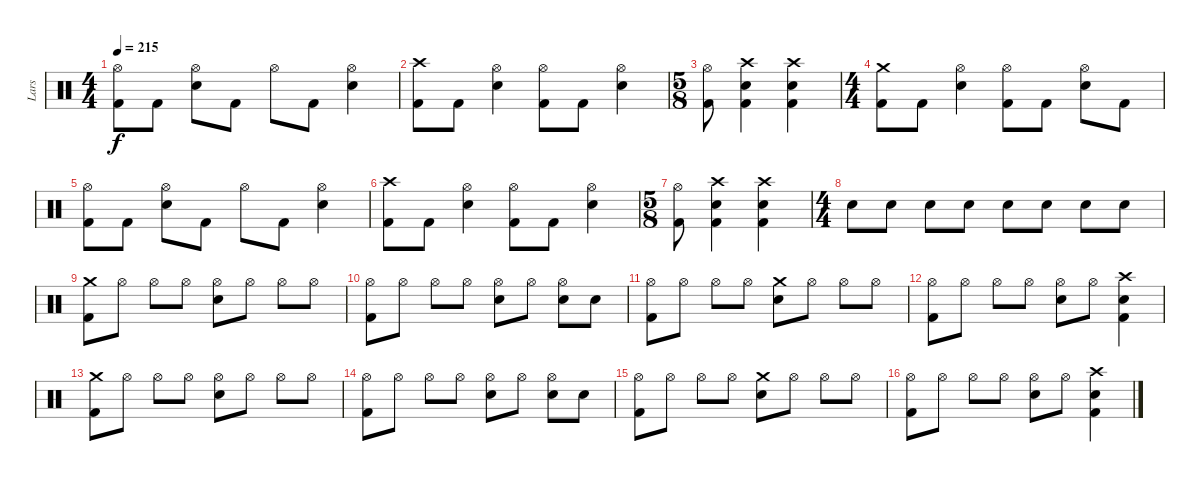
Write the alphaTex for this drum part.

\track ("Lars" "Lars") {instrument percussion}
\staff {score}
\articulation defaults
\ts (4 4)
\tempo 215
\clef neutral
\ks c
("Hi-Hat (open)" "Kick (hit) 2").8{dy f} "Kick (hit) 2".8 ("Hi-Hat (open)" "Snare (hit) 2").8 "Kick (hit) 2".8 "Hi-Hat (open)".8 "Kick (hit) 2".8 ("Hi-Hat (open)" "Snare (hit) 2").4 |
("Crash high (hit)" "Kick (hit) 2").8 "Kick (hit) 2".8 ("Hi-Hat (open)" "Snare (hit) 2").4 ("Hi-Hat (open)" "Kick (hit) 2").8 "Kick (hit) 2".8 ("Hi-Hat (open)" "Snare (hit) 2").4 |
\ts (5 8)
("Hi-Hat (open)" "Kick (hit) 2").8 ("Crash high (hit)" "Snare (hit) 2" "Kick (hit) 2").4 ("Crash high (hit)" "Snare (hit) 2" "Kick (hit) 2").4 |
\ts (4 4)
("Crash medium (hit)" "Kick (hit) 2").8 "Kick (hit) 2".8 ("Hi-Hat (open)" "Snare (hit) 2").4 ("Hi-Hat (open)" "Kick (hit) 2").8 "Kick (hit) 2".8 ("Hi-Hat (open)" "Snare (hit) 2").8 "Kick (hit) 2".8 |
("Hi-Hat (open)" "Kick (hit) 2").8 "Kick (hit) 2".8 ("Hi-Hat (open)" "Snare (hit) 2").8 "Kick (hit) 2".8 "Hi-Hat (open)".8 "Kick (hit) 2".8 ("Hi-Hat (open)" "Snare (hit) 2").4 |
("Crash high (hit)" "Kick (hit) 2").8 "Kick (hit) 2".8 ("Hi-Hat (open)" "Snare (hit) 2").4 ("Hi-Hat (open)" "Kick (hit) 2").8 "Kick (hit) 2".8 ("Hi-Hat (open)" "Snare (hit) 2").4 |
\ts (5 8)
("Hi-Hat (open)" "Kick (hit) 2").8 ("Crash high (hit)" "Snare (hit) 2" "Kick (hit) 2").4 ("Crash high (hit)" "Snare (hit) 2" "Kick (hit) 2").4 |
\ts (4 4)
"Electric Snare (hit)".8 "Electric Snare (hit)".8 "Electric Snare (hit)".8 "Electric Snare (hit)".8 "Electric Snare (hit)".8 "Electric Snare (hit)".8 "Electric Snare (hit)".8 "Electric Snare (hit)".8 |
("Crash medium (hit)" "Kick (hit) 2").8 "Hi-Hat (open)".8 "Hi-Hat (open)".8 "Hi-Hat (open)".8 ("Hi-Hat (open)" "Snare (hit) 2").8 "Hi-Hat (open)".8 "Hi-Hat (open)".8 "Hi-Hat (open)".8 |
("Hi-Hat (open)" "Kick (hit) 2").8 "Hi-Hat (open)".8 "Hi-Hat (open)".8 "Hi-Hat (open)".8 ("Hi-Hat (open)" "Snare (hit) 2").8 "Hi-Hat (open)".8 ("Hi-Hat (open)" "Snare (hit) 2").8 "Snare (hit) 2".8 |
("Hi-Hat (open)" "Kick (hit) 2").8 "Hi-Hat (open)".8 "Hi-Hat (open)".8 "Hi-Hat (open)".8 ("Crash medium (hit)" "Snare (hit) 2").8 "Hi-Hat (open)".8 "Hi-Hat (open)".8 "Hi-Hat (open)".8 |
("Hi-Hat (open)" "Kick (hit) 2").8 "Hi-Hat (open)".8 "Hi-Hat (open)".8 "Hi-Hat (open)".8 ("Hi-Hat (open)" "Snare (hit) 2").8 "Hi-Hat (open)".8 ("Crash high (hit)" "Snare (hit) 2" "Kick (hit) 2").4 |
("Crash medium (hit)" "Kick (hit) 2").8 "Hi-Hat (open)".8 "Hi-Hat (open)".8 "Hi-Hat (open)".8 ("Hi-Hat (open)" "Snare (hit) 2").8 "Hi-Hat (open)".8 "Hi-Hat (open)".8 "Hi-Hat (open)".8 |
("Hi-Hat (open)" "Kick (hit) 2").8 "Hi-Hat (open)".8 "Hi-Hat (open)".8 "Hi-Hat (open)".8 ("Hi-Hat (open)" "Snare (hit) 2").8 "Hi-Hat (open)".8 ("Hi-Hat (open)" "Snare (hit) 2").8 "Snare (hit) 2".8 |
("Hi-Hat (open)" "Kick (hit) 2").8 "Hi-Hat (open)".8 "Hi-Hat (open)".8 "Hi-Hat (open)".8 ("Crash medium (hit)" "Snare (hit) 2").8 "Hi-Hat (open)".8 "Hi-Hat (open)".8 "Hi-Hat (open)".8 |
("Hi-Hat (open)" "Kick (hit) 2").8 "Hi-Hat (open)".8 "Hi-Hat (open)".8 "Hi-Hat (open)".8 ("Hi-Hat (open)" "Snare (hit) 2").8 "Hi-Hat (open)".8 ("Crash high (hit)" "Snare (hit) 2" "Kick (hit) 2").4
